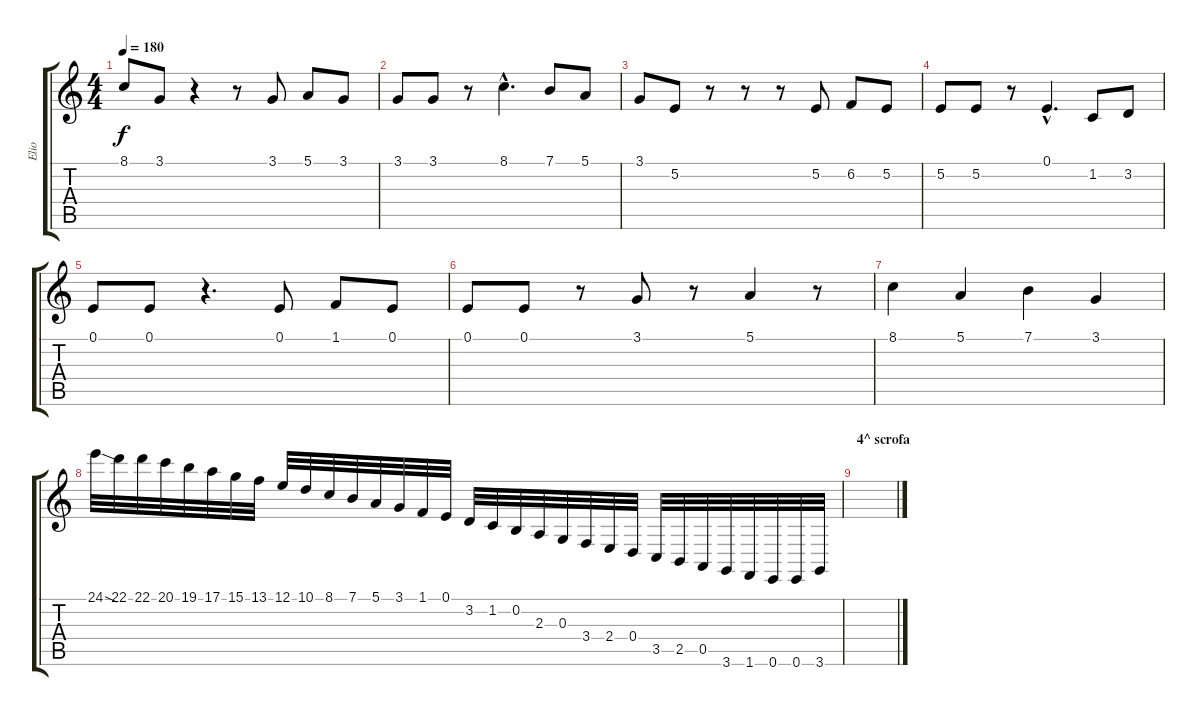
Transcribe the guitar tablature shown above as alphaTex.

\track ("Elio" "Elio") {instrument churchorgan}
\staff {score tabs}
\tuning (E4 B3 G3 D3 A2 E2) {hide}
\ts (4 4)
\tempo 180
\clef g2
\ks c
8.1.8{dy f} 3.1.8 r.4 r.8 3.1.8 5.1.8 3.1.8 |
3.1.8 3.1.8 r.8 8.1{hac}.4{d} 7.1.8 5.1.8 |
3.1.8 5.2.8 r.8 r.8 r.8 5.2.8 6.2.8 5.2.8 |
5.2.8 5.2.8 r.8 0.1{hac}.4{d} 1.2.8 3.2.8 |
0.1.8 0.1.8 r.4{d} 0.1.8 1.1.8 0.1.8 |
0.1.8 0.1.8 r.8 3.1.8 r.8 5.1.4 r.8 |
8.1.4 5.1.4 7.1.4 3.1.4 |
24.1{sod}.32 22.1.32 22.1.32 20.1.32 19.1.32 17.1.32 15.1.32 13.1.32 12.1.32 10.1.32 8.1.32 7.1.32 5.1.32 3.1.32 1.1.32 0.1.32 3.2.32 1.2.32 0.2.32 2.3.32 0.3.32 3.4.32 2.4.32 0.4.32 3.5.32 2.5.32 0.5.32 3.6.32 1.6.32 0.6.32 0.6.32 3.6.32 |
\section ("" "4^ scrofa")
